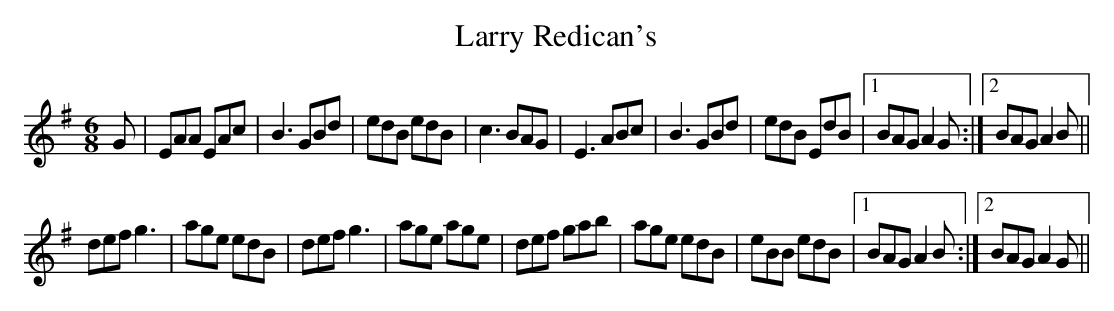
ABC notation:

X:1
T:Larry Redican's
M:6/8
L:1/8
K:ADor
G|EAA EAc|B3 GBd|edB edB|c3 BAG|\
E3 ABc|B3 GBd|edB EdB|1 BAG A2 G:|2 BAG A2 B||
def g3|age edB|def g3|age age|\
def gab|age edB|eBB edB|1 BAG A2 B:|2 BAG A2 G||
